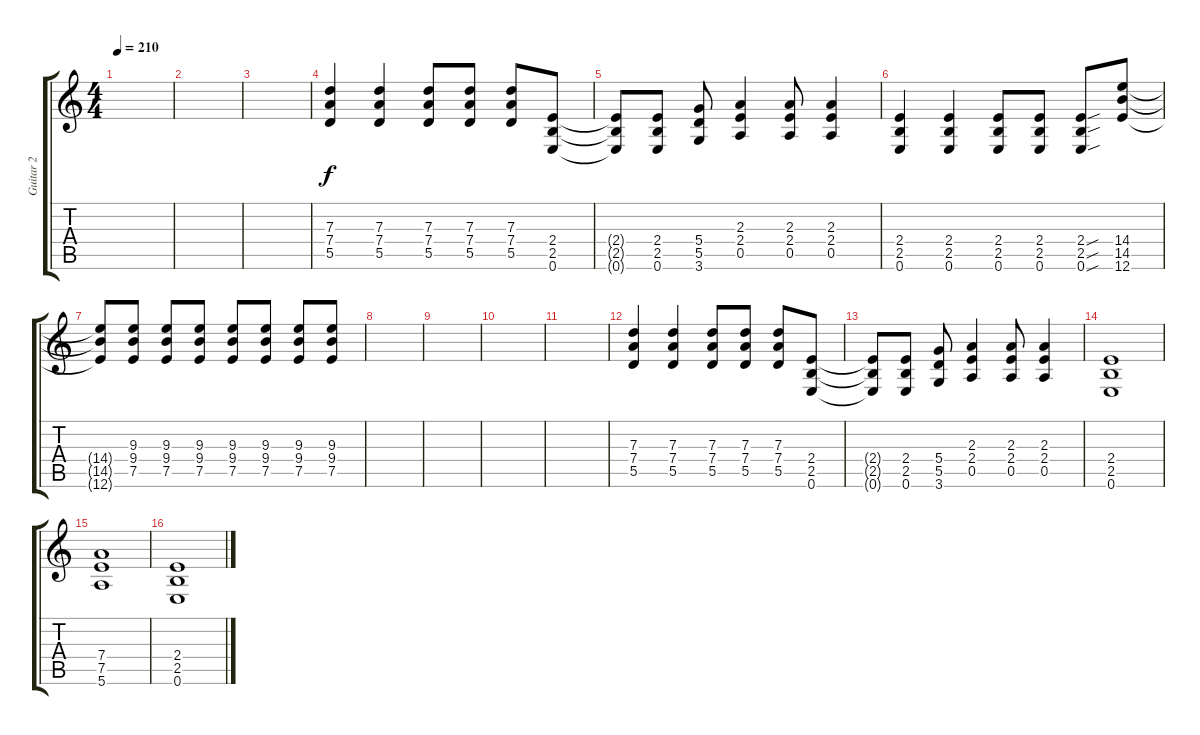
\track ("Guitar 2" "Guitar 2") {instrument distortionguitar}
\staff {score tabs}
\tuning (E4 B3 G3 D3 A2 E2) {hide}
\ts (4 4)
\tempo 210
\clef g2
\ks c
|
|
|
(7.3 7.4 5.5).4 (7.3 7.4 5.5).4 (7.3 7.4 5.5).8 (7.3 7.4 5.5).8 (7.3 7.4 5.5).8 (2.4 2.5 0.6).8 |
(2.4{t} 2.5{t} 0.6{t}).8 (2.4 2.5 0.6).8 (5.4 5.5 3.6).8 (2.3 2.4 0.5).4 (2.3 2.4 0.5).8 (2.3 2.4 0.5).4 |
(2.4 2.5 0.6).4 (2.4 2.5 0.6).4 (2.4 2.5 0.6).8 (2.4 2.5 0.6).8 (2.4{sou} 2.5{sou} 0.6{sou}).8 (14.4 14.5 12.6).8 |
(14.4{t} 14.5{t} 12.6{t}).8 (9.3 9.4 7.5).8 (9.3 9.4 7.5).8 (9.3 9.4 7.5).8 (9.3 9.4 7.5).8 (9.3 9.4 7.5).8 (9.3 9.4 7.5).8 (9.3 9.4 7.5).8 |
|
|
|
|
(7.3 7.4 5.5).4 (7.3 7.4 5.5).4 (7.3 7.4 5.5).8 (7.3 7.4 5.5).8 (7.3 7.4 5.5).8 (2.4 2.5 0.6).8 |
(2.4{t} 2.5{t} 0.6{t}).8 (2.4 2.5 0.6).8 (5.4 5.5 3.6).8 (2.3 2.4 0.5).4 (2.3 2.4 0.5).8 (2.3 2.4 0.5).4 |
(2.4 2.5 0.6).1 |
(7.4 7.5 5.6).1 |
(2.4 2.5 0.6).1
